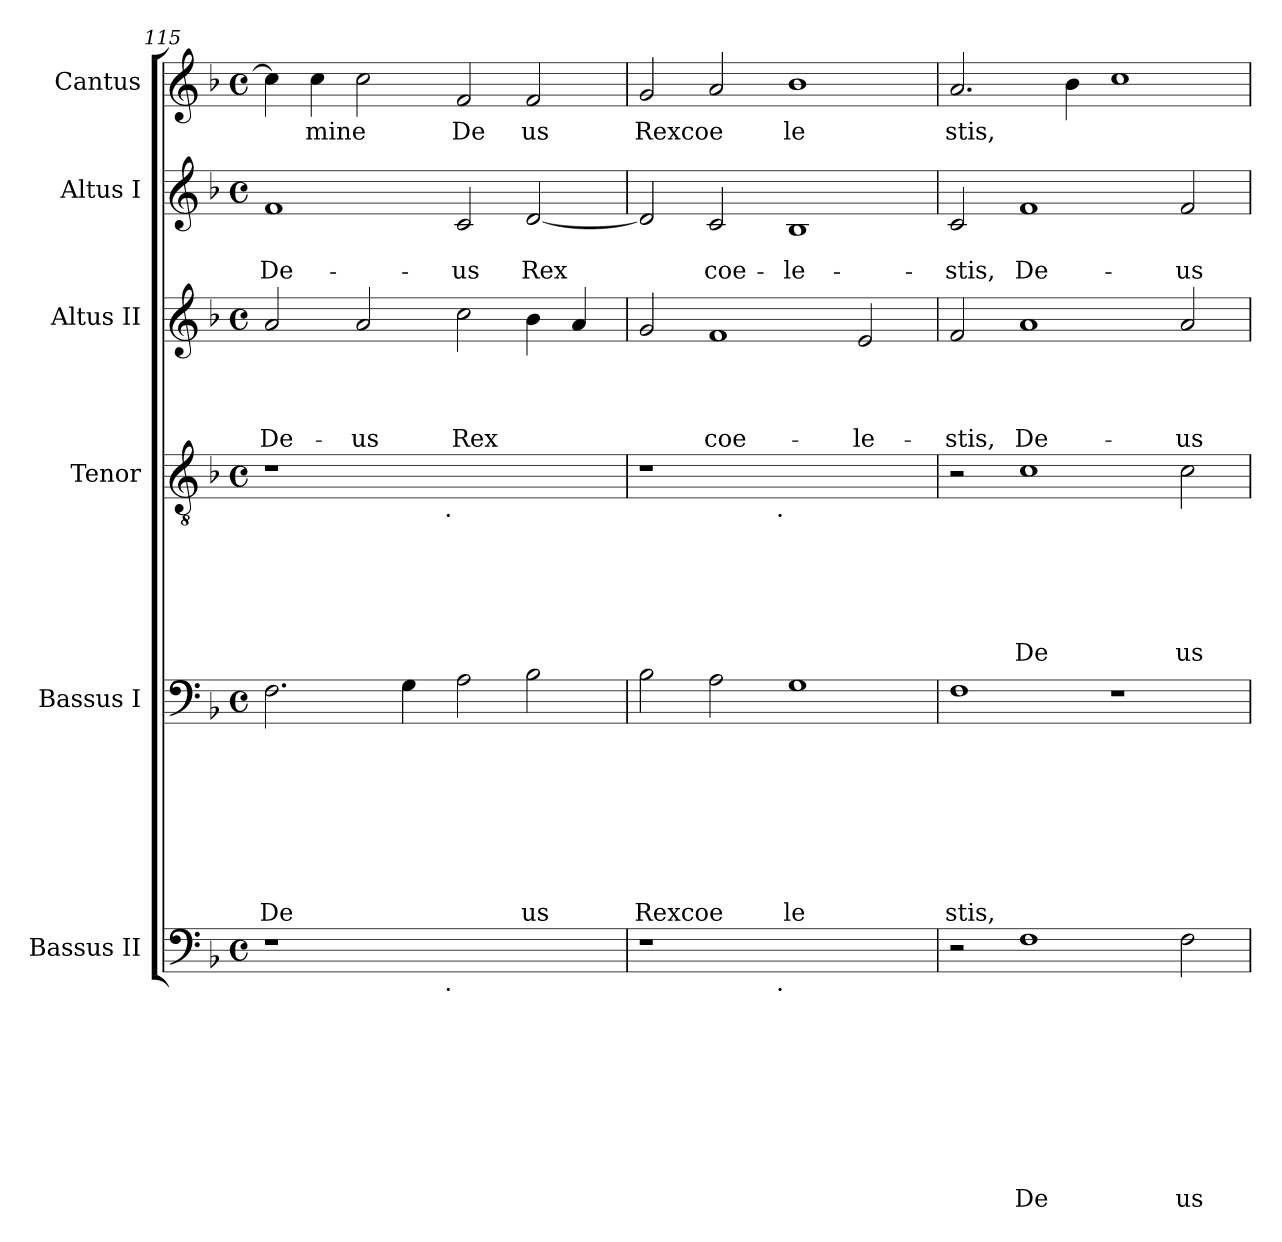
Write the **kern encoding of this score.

**kern	**text	**text	**text	**text	**text	**text	**text	**text	**text	**kern	**text	**text	**text	**text	**text	**text	**text	**text	**kern	**text	**text	**text	**text	**text	**text	**kern	**text	**text	**text	**text	**kern	**text	**text	**kern	**text
*part6	*part6	*part6	*part6	*part6	*part6	*part6	*part6	*part6	*part6	*part5	*part5	*part5	*part5	*part5	*part5	*part5	*part5	*part5	*part4	*part4	*part4	*part4	*part4	*part4	*part4	*part3	*part3	*part3	*part3	*part3	*part2	*part2	*part2	*part1	*part1
*staff6	*staff6	*staff6	*staff6	*staff6	*staff6	*staff6	*staff6	*staff6	*staff6	*staff5	*staff5	*staff5	*staff5	*staff5	*staff5	*staff5	*staff5	*staff5	*staff4	*staff4	*staff4	*staff4	*staff4	*staff4	*staff4	*staff3	*staff3	*staff3	*staff3	*staff3	*staff2	*staff2	*staff2	*staff1	*staff1
*I"Bassus II	*	*	*	*	*	*	*	*	*	*I"Bassus I	*	*	*	*	*	*	*	*	*I"Tenor	*	*	*	*	*	*	*I"Altus II	*	*	*	*	*I"Altus I	*	*	*I"Cantus	*
*I'B II	*	*	*	*	*	*	*	*	*	*I'B I	*	*	*	*	*	*	*	*	*I'T	*	*	*	*	*	*	*I'A II	*	*	*	*	*I'A I	*	*	*	*
!!LO:LB:g=z
*clefF4	*	*	*	*	*	*	*	*	*	*clefF4	*	*	*	*	*	*	*	*	*clefGv2	*	*	*	*	*	*	*clefG2	*	*	*	*	*clefG2	*	*	*clefG2	*
*k[b-]	*	*	*	*	*	*	*	*	*	*k[b-]	*	*	*	*	*	*	*	*	*k[b-]	*	*	*	*	*	*	*k[b-]	*	*	*	*	*k[b-]	*	*	*k[b-]	*
*F:	*	*	*	*	*	*	*	*	*	*F:	*	*	*	*	*	*	*	*	*F:	*	*	*	*	*	*	*F:	*	*	*	*	*F:	*	*	*F:	*
*M4/4	*	*	*	*	*	*	*	*	*	*M4/4	*	*	*	*	*	*	*	*	*M4/4	*	*	*	*	*	*	*M4/4	*	*	*	*	*M4/4	*	*	*M4/4	*
*met(c)	*	*	*	*	*	*	*	*	*	*met(c)	*	*	*	*	*	*	*	*	*met(c)	*	*	*	*	*	*	*met(c)	*	*	*	*	*met(c)	*	*	*met(c)	*
=115	=115	=115	=115	=115	=115	=115	=115	=115	=115	=115	=115	=115	=115	=115	=115	=115	=115	=115	=115	=115	=115	=115	=115	=115	=115	=115	=115	=115	=115	=115	=115	=115	=115	=115	=115
!	!	!	!	!	!	!	!	!	!	!	!	!	!	!	!	!	!	!LO:LY:b	!	!	!	!	!	!	!	!	!	!	!	!LO:LY:b	!	!	!LO:LY:b	!	!
*^	*	*	*	*	*	*	*	*	*	*	*	*	*	*	*	*	*	*	*^	*	*	*	*	*	*	*	*	*	*	*	*	*	*	*	*
1r	2ryy	.	.	.	.	.	.	.	.	.	2.F\	.	.	.	.	.	.	.	De	1r	2ryy	.	.	.	.	.	.	2a/	.	.	.	De-	1f	.	De-	4cc\]	.
!	!	!	!	!	!	!	!	!	!	!	!	!	!	!	!	!	!	!	!	!	!	!	!	!	!	!	!	!	!	!	!	!	!	!	!	!	!LO:LY:b
.	.	.	.	.	.	.	.	.	.	.	.	.	.	.	.	.	.	.	.	.	.	.	.	.	.	.	.	.	.	.	.	.	.	.	.	4cc\	mine
!	!	!	!	!	!	!	!	!	!	!	!	!	!	!	!	!	!	!	!	!	!	!	!	!	!	!	!	!	!	!	!	!LO:LY:b	!	!	!	!	!
.	4...ryy	.	.	.	.	.	.	.	.	.	.	.	.	.	.	.	.	.	.	.	4...ryy	.	.	.	.	.	.	2a/	.	.	.	-us	.	.	.	2cc\	.
.	.	.	.	.	.	.	.	.	.	.	4G\	.	.	.	.	.	.	.	.	.	.	.	.	.	.	.	.	.	.	.	.	.	.	.	.	.	.
!	!	!	!	!	!	!	!	!	!	!	!	!	!	!	!	!	!	!	!	!	!LO:TX:b:t=.	!	!	!	!	!	!	!	!	!	!	!	!	!	!	!	!
!	!LO:TX:b:t=.	!	!	!	!	!	!	!	!	!	!	!	!	!	!	!	!	!	!	!	!	!	!	!	!	!	!	!	!	!	!	!	!	!	!	!	!
.	1ryy	.	.	.	.	.	.	.	.	.	.	.	.	.	.	.	.	.	.	.	1ryy	.	.	.	.	.	.	.	.	.	.	.	.	.	.	.	.
!	!	!	!	!	!	!	!	!	!	!	!	!	!	!	!	!	!	!	!	!	!	!	!	!	!	!	!	!	!	!	!	!LO:LY:b	!	!	!LO:LY:b	!	!LO:LY:b
1ryy	.	.	.	.	.	.	.	.	.	.	2A\	.	.	.	.	.	.	.	.	1ryy	.	.	.	.	.	.	.	2cc\	.	.	.	Rex	2c/	.	-us	2f/	De
!	!	!	!	!	!	!	!	!	!	!	!	!	!	!	!	!	!	!	!LO:LY:b	!	!	!	!	!	!	!	!	!	!	!	!	!	!	!	!LO:LY:b	!	!LO:LY:b
.	.	.	.	.	.	.	.	.	.	.	2B-\	.	.	.	.	.	.	.	us	.	.	.	.	.	.	.	.	4b-\	.	.	.	.	[<2d/	.	Rex	2f/	us
.	.	.	.	.	.	.	.	.	.	.	.	.	.	.	.	.	.	.	.	.	.	.	.	.	.	.	.	4a/	.	.	.	.	.	.	.	.	.
.	32ryy	.	.	.	.	.	.	.	.	.	.	.	.	.	.	.	.	.	.	.	32ryy	.	.	.	.	.	.	.	.	.	.	.	.	.	.	.	.
=116	=116	=116	=116	=116	=116	=116	=116	=116	=116	=116	=116	=116	=116	=116	=116	=116	=116	=116	=116	=116	=116	=116	=116	=116	=116	=116	=116	=116	=116	=116	=116	=116	=116	=116	=116	=116	=116
!	!	!	!	!	!	!	!	!	!	!	!	!	!	!	!	!	!	!	!LO:LY:b	!	!	!	!	!	!	!	!	!	!	!	!	!	!	!	!	!	!LO:LY:b
1r	2ryy	.	.	.	.	.	.	.	.	.	2B-\	.	.	.	.	.	.	.	Rexcoe	1r	2ryy	.	.	.	.	.	.	2g/	.	.	.	.	2d/]	.	.	2g/	Rexcoe
!	!	!	!	!	!	!	!	!	!	!	!	!	!	!	!	!	!	!	!	!	!	!	!	!	!	!	!	!	!	!	!	!LO:LY:b	!	!	!LO:LY:b	!	!
.	4...ryy	.	.	.	.	.	.	.	.	.	2A\	.	.	.	.	.	.	.	.	.	4...ryy	.	.	.	.	.	.	1f	.	.	.	coe-	2c/	.	coe-	2a/	.
!	!	!	!	!	!	!	!	!	!	!	!	!	!	!	!	!	!	!	!	!	!LO:TX:b:t=.	!	!	!	!	!	!	!	!	!	!	!	!	!	!	!	!
!	!LO:TX:b:t=.	!	!	!	!	!	!	!	!	!	!	!	!	!	!	!	!	!	!	!	!	!	!	!	!	!	!	!	!	!	!	!	!	!	!	!	!
.	1ryy	.	.	.	.	.	.	.	.	.	.	.	.	.	.	.	.	.	.	.	1ryy	.	.	.	.	.	.	.	.	.	.	.	.	.	.	.	.
!	!	!	!	!	!	!	!	!	!	!	!	!	!	!	!	!	!	!	!LO:LY:b	!	!	!	!	!	!	!	!	!	!	!	!	!	!	!	!LO:LY:b	!	!LO:LY:b
1ryy	.	.	.	.	.	.	.	.	.	.	1G	.	.	.	.	.	.	.	le	1ryy	.	.	.	.	.	.	.	.	.	.	.	.	1B-	.	-le-	1b-	le
!	!	!	!	!	!	!	!	!	!	!	!	!	!	!	!	!	!	!	!	!	!	!	!	!	!	!	!	!	!	!	!	!LO:LY:b	!	!	!	!	!
.	.	.	.	.	.	.	.	.	.	.	.	.	.	.	.	.	.	.	.	.	.	.	.	.	.	.	.	2e/	.	.	.	-le-	.	.	.	.	.
.	32ryy	.	.	.	.	.	.	.	.	.	.	.	.	.	.	.	.	.	.	.	32ryy	.	.	.	.	.	.	.	.	.	.	.	.	.	.	.	.
=117	=117	=117	=117	=117	=117	=117	=117	=117	=117	=117	=117	=117	=117	=117	=117	=117	=117	=117	=117	=117	=117	=117	=117	=117	=117	=117	=117	=117	=117	=117	=117	=117	=117	=117	=117	=117	=117
!	!	!	!	!	!	!	!	!	!	!	!	!	!	!	!	!	!	!	!LO:LY:b	!	!	!	!	!	!	!	!	!	!	!	!	!LO:LY:b	!	!	!LO:LY:b	!	!LO:LY:b
*v	*v	*	*	*	*	*	*	*	*	*	*	*	*	*	*	*	*	*	*	*v	*v	*	*	*	*	*	*	*	*	*	*	*	*	*	*	*	*
2r	.	.	.	.	.	.	.	.	.	1F	.	.	.	.	.	.	.	stis,	2r	.	.	.	.	.	.	2f/	.	.	.	-stis,	2c/	.	-stis,	2.a/	stis,
!	!	!	!	!	!	!	!	!	!LO:LY:b	!	!	!	!	!	!	!	!	!	!	!	!	!	!	!	!LO:LY:b	!	!	!	!	!LO:LY:b	!	!	!LO:LY:b	!	!
1F	.	.	.	.	.	.	.	.	De	.	.	.	.	.	.	.	.	.	1c	.	.	.	.	.	De	1a	.	.	.	De-	1f	.	De-	.	.
.	.	.	.	.	.	.	.	.	.	.	.	.	.	.	.	.	.	.	.	.	.	.	.	.	.	.	.	.	.	.	.	.	.	4b-\	.
.	.	.	.	.	.	.	.	.	.	1r	.	.	.	.	.	.	.	.	.	.	.	.	.	.	.	.	.	.	.	.	.	.	.	1cc	.
!	!	!	!	!	!	!	!	!	!LO:LY:b	!	!	!	!	!	!	!	!	!	!	!	!	!	!	!	!LO:LY:b	!	!	!	!	!LO:LY:b	!	!	!LO:LY:b	!	!
2F\	.	.	.	.	.	.	.	.	us	.	.	.	.	.	.	.	.	.	2c\	.	.	.	.	.	us	2a/	.	.	.	-us	2f/	.	-us	.	.
=	=	=	=	=	=	=	=	=	=	=	=	=	=	=	=	=	=	=	=	=	=	=	=	=	=	=	=	=	=	=	=	=	=	=	=
*-	*-	*-	*-	*-	*-	*-	*-	*-	*-	*-	*-	*-	*-	*-	*-	*-	*-	*-	*-	*-	*-	*-	*-	*-	*-	*-	*-	*-	*-	*-	*-	*-	*-	*-	*-
